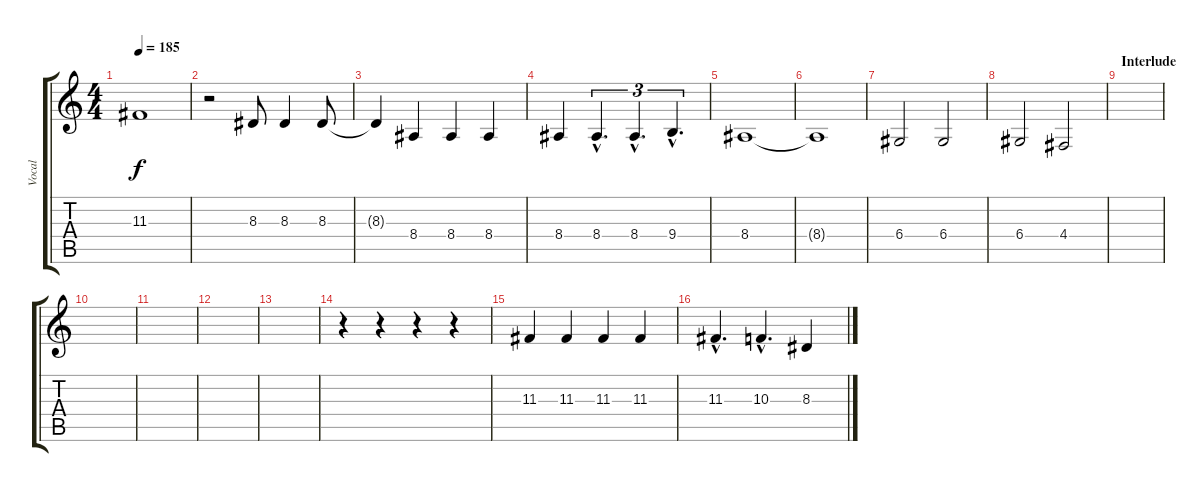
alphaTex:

\track ("Vocal" "Vocal") {instrument tenorsax}
\staff {score tabs}
\tuning (E4 B3 G3 D3 A2 E2) {hide}
\ts (4 4)
\tempo 185
\clef g2
\ks c
11.3.1{dy f} |
r.2 8.3.8 8.3.4 8.3.8 |
8.3{t}.4 8.4.4 8.4.4 8.4.4 |
8.4.4 8.4{hac}.4{d tu (3 2)} 8.4{hac}.4{d tu (3 2)} 9.4{hac}.4{d tu (3 2)} |
8.4.1 |
8.4{t}.1 |
6.4.2 6.4.2 |
6.4.2 4.4.2 |
\section ("" "Interlude")
|
|
|
|
|
r.4 r.4 r.4 r.4 |
11.3.4 11.3.4 11.3.4 11.3.4 |
11.3{hac}.4{d} 10.3{hac}.4{d} 8.3.4
